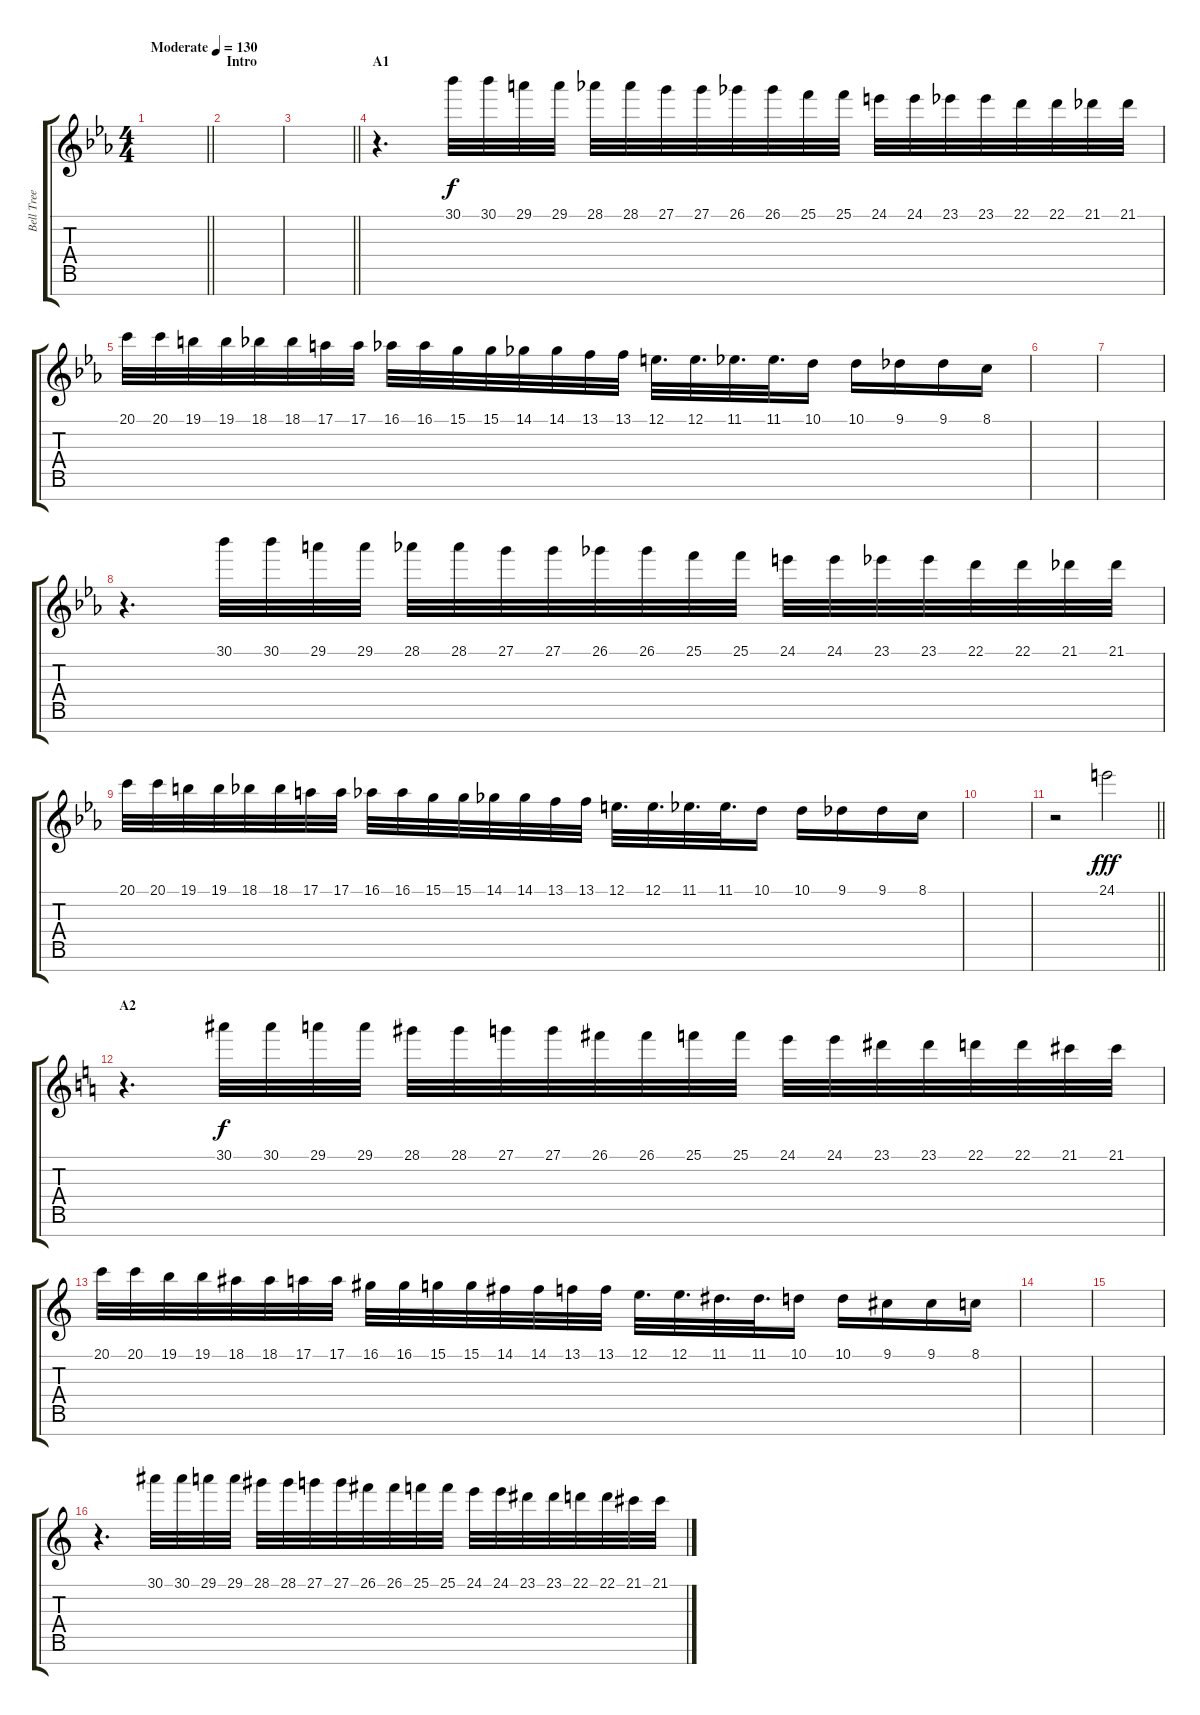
\track ("Bell Tree & Reverse Cymbal" "Bell Tree ") {instrument telephonering}
\staff {score tabs}
\tuning (E4 B3 G3 D3 A2 E2 B1) {hide}
\ts (4 4)
\tempo (130 "Moderate")
\clef g2
\barLineRight lightlight
\ks eb
|
\section ("" "Intro")
|
\barLineRight lightlight
|
\section ("" "A1")
r.4{d} 30.1.32{volume 10} 30.1.32 29.1.32 29.1.32 28.1.32 28.1.32 27.1.32 27.1.32 26.1.32 26.1.32 25.1.32 25.1.32 24.1.32 24.1.32 23.1.32 23.1.32 22.1.32 22.1.32 21.1.32 21.1.32 |
20.1.32{volume 6} 20.1.32 19.1.32 19.1.32 18.1.32 18.1.32 17.1.32 17.1.32 16.1.32 16.1.32 15.1.32 15.1.32 14.1.32 14.1.32 13.1.32 13.1.32 12.1.32{d} 12.1.32{d} 11.1.32{d} 11.1.32{d} 10.1.16 10.1.16 9.1.16 9.1.16 8.1.16 |
|
|
r.4{d} 30.1.32{volume 10} 30.1.32 29.1.32 29.1.32 28.1.32 28.1.32 27.1.32 27.1.32 26.1.32 26.1.32 25.1.32 25.1.32 24.1.32 24.1.32 23.1.32 23.1.32 22.1.32 22.1.32 21.1.32 21.1.32 |
20.1.32{volume 6} 20.1.32 19.1.32 19.1.32 18.1.32 18.1.32 17.1.32 17.1.32 16.1.32 16.1.32 15.1.32 15.1.32 14.1.32 14.1.32 13.1.32 13.1.32 12.1.32{d} 12.1.32{d} 11.1.32{d} 11.1.32{d} 10.1.16 10.1.16 9.1.16 9.1.16 8.1.16 |
|
\barLineRight lightlight
r.2{volume 14 instrument reversecymbal} 24.1.2{dy fff} |
\section ("" "A2")
\ks c
r.4{d} 30.1.32{dy f volume 10 instrument telephonering} 30.1.32 29.1.32 29.1.32 28.1.32 28.1.32 27.1.32 27.1.32 26.1.32 26.1.32 25.1.32 25.1.32 24.1.32 24.1.32 23.1.32 23.1.32 22.1.32 22.1.32 21.1.32 21.1.32 |
20.1.32{volume 6} 20.1.32 19.1.32 19.1.32 18.1.32 18.1.32 17.1.32 17.1.32 16.1.32 16.1.32 15.1.32 15.1.32 14.1.32 14.1.32 13.1.32 13.1.32 12.1.32{d} 12.1.32{d} 11.1.32{d} 11.1.32{d} 10.1.16 10.1.16 9.1.16 9.1.16 8.1.16 |
|
|
r.4{d} 30.1.32{volume 10} 30.1.32 29.1.32 29.1.32 28.1.32 28.1.32 27.1.32 27.1.32 26.1.32 26.1.32 25.1.32 25.1.32 24.1.32 24.1.32 23.1.32 23.1.32 22.1.32 22.1.32 21.1.32 21.1.32
